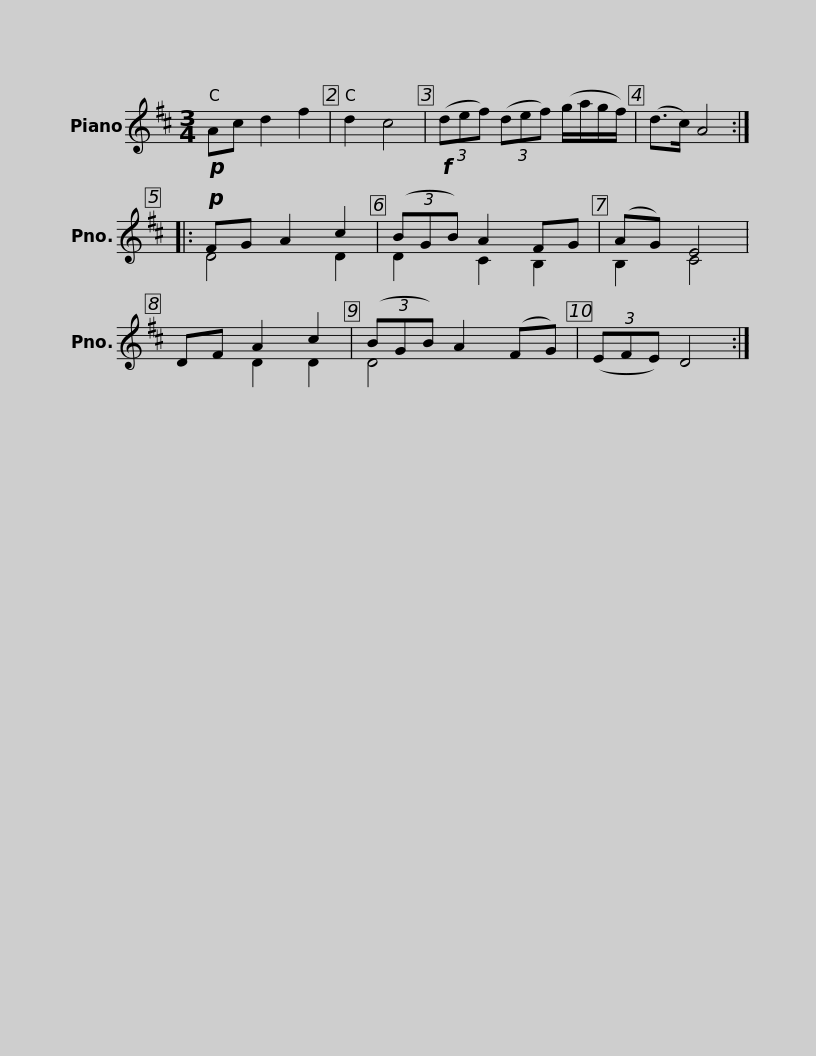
X:1
%%score ( 1 2 )
L:1/8
M:3/4
I:linebreak $
K:D
V:1 treble
V:2 treble
V:1
!p! Ac d2 f2 | d2 c4 |!f! (3(def) (3(def) (g/a/g/f/) | (d>c) A4 ::!p! FG A2 c2 | %5
 (3(BGB) A2 FG | (AG) E4 | DF A2 c2 |$ (3(BGB) A2 (FG) | (3(EFE) D4 :| %10
V:2
 x6 | x6 | x6 | x6 :: D4 D2 | %5
 D2 C2 B,2 | B,2 C4 | x2 D2 D2 |$ D4 x2 | x6 :| %10
